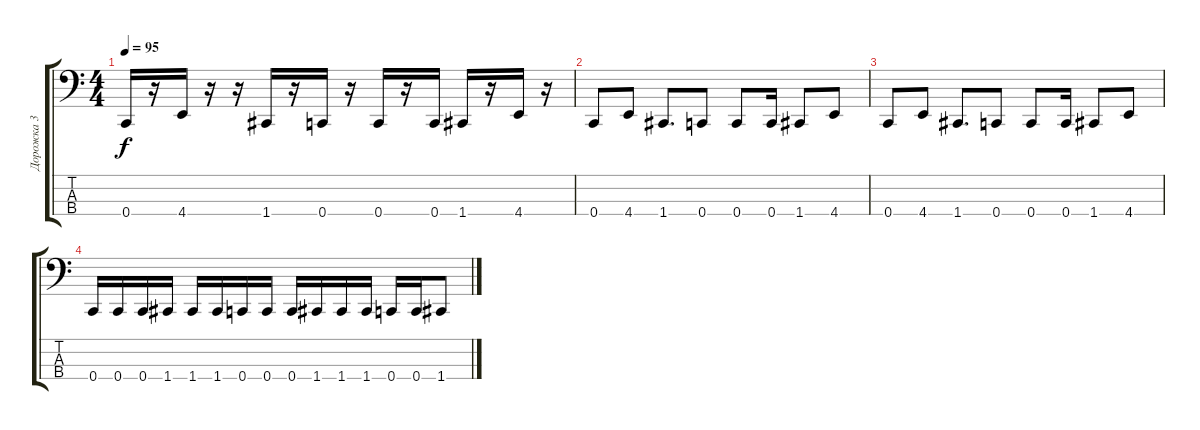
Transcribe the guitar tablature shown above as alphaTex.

\track ("Дорожка 3" "Дорожка 3") {instrument electricbassfinger}
\staff {score tabs}
\tuning (F2 C2 G1 C1) {hide}
\ts (4 4)
\tempo 95
\clef f4
\ks c
0.4.16{dy f} r.16 4.4.16 r.16 r.16 1.4.16 r.16 0.4.16 r.16 0.4.16 r.16 0.4.16 1.4.16 r.16 4.4.16 r.16 |
0.4.8 4.4.8 1.4.8{d} 0.4.8 0.4.8 0.4.16 1.4.8 4.4.8 |
0.4.8 4.4.8 1.4.8{d} 0.4.8 0.4.8 0.4.16 1.4.8 4.4.8 |
0.4.16 0.4.16 0.4.16 1.4.16 1.4.16 1.4.16 0.4.16 0.4.16 0.4.16 1.4.16 1.4.16 1.4.16 0.4.16 0.4.16 1.4.8
